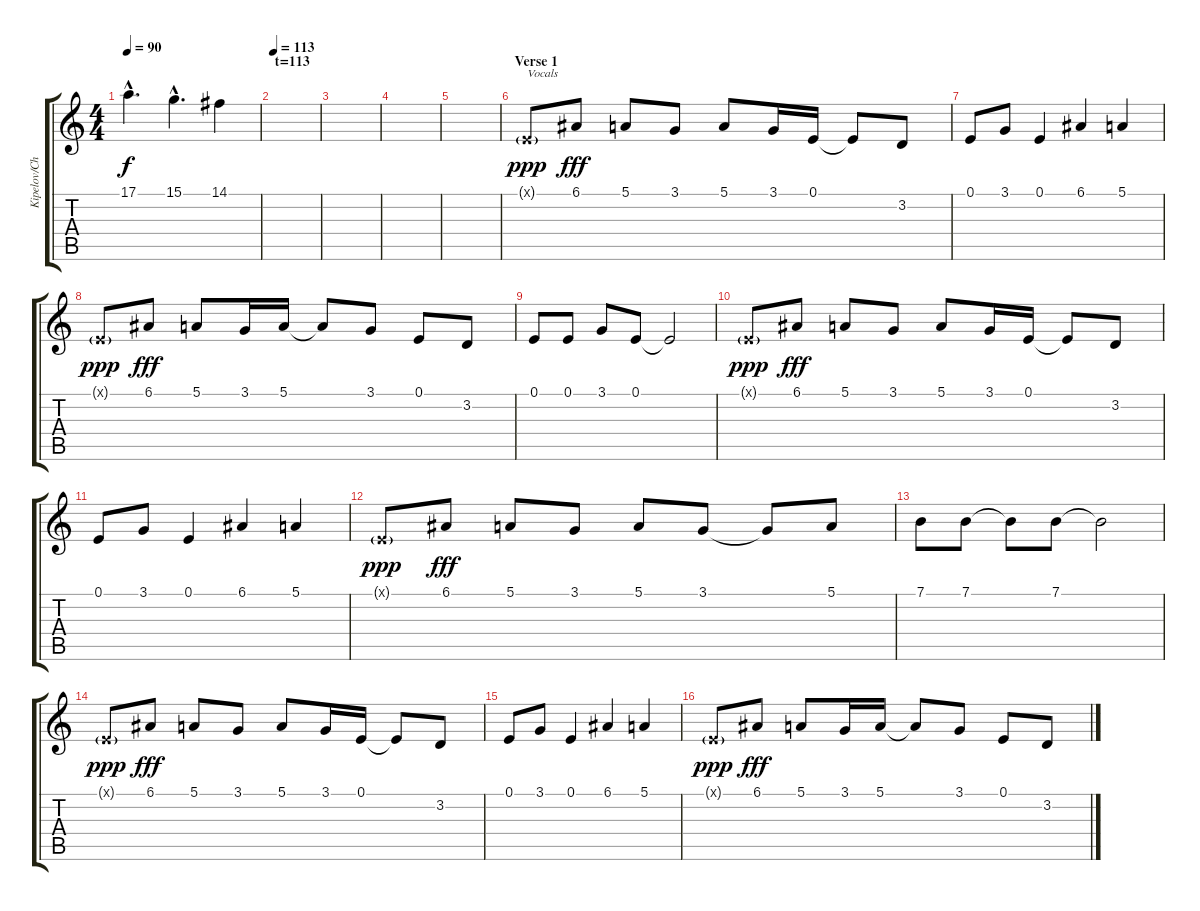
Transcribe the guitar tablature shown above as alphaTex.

\track ("Kipelov/Choir/Flute" "Kipelov/Ch") {instrument tenorsax}
\staff {score tabs}
\tuning (E4 B3 G3 D3 A2 E2) {hide}
\ts (4 4)
\tempo 90
\clef g2
\ks c
17.1{hac}.4{d dy f} 15.1{hac}.4{d} 14.1.4 |
\section ("" "t=113")
\tempo 113
|
|
|
|
\section ("" "Verse 1")
0.1{g x}.8{txt "Vocals" dy ppp instrument tenorsax} 6.1.8{dy fff} 5.1.8 3.1.8 5.1.8 3.1.16 0.1.16 0.1{t}.8 3.2.8 |
0.1.8 3.1.8 0.1.4 6.1.4 5.1.4 |
0.1{g x}.8{dy ppp} 6.1.8{dy fff} 5.1.8 3.1.16 5.1.16 5.1{t}.8 3.1.8 0.1.8 3.2.8 |
0.1.8 0.1.8 3.1.8 0.1.8 0.1{t}.2 |
0.1{g x}.8{dy ppp} 6.1.8{dy fff} 5.1.8 3.1.8 5.1.8 3.1.16 0.1.16 0.1{t}.8 3.2.8 |
0.1.8 3.1.8 0.1.4 6.1.4 5.1.4 |
0.1{g x}.8{dy ppp} 6.1.8{dy fff} 5.1.8 3.1.8 5.1.8 3.1.8 3.1{t}.8 5.1.8 |
7.1.8 7.1.8 7.1{t}.8 7.1.8 7.1{t}.2 |
0.1{g x}.8{dy ppp} 6.1.8{dy fff} 5.1.8 3.1.8 5.1.8 3.1.16 0.1.16 0.1{t}.8 3.2.8 |
0.1.8 3.1.8 0.1.4 6.1.4 5.1.4 |
0.1{g x}.8{dy ppp} 6.1.8{dy fff} 5.1.8 3.1.16 5.1.16 5.1{t}.8 3.1.8 0.1.8 3.2.8
